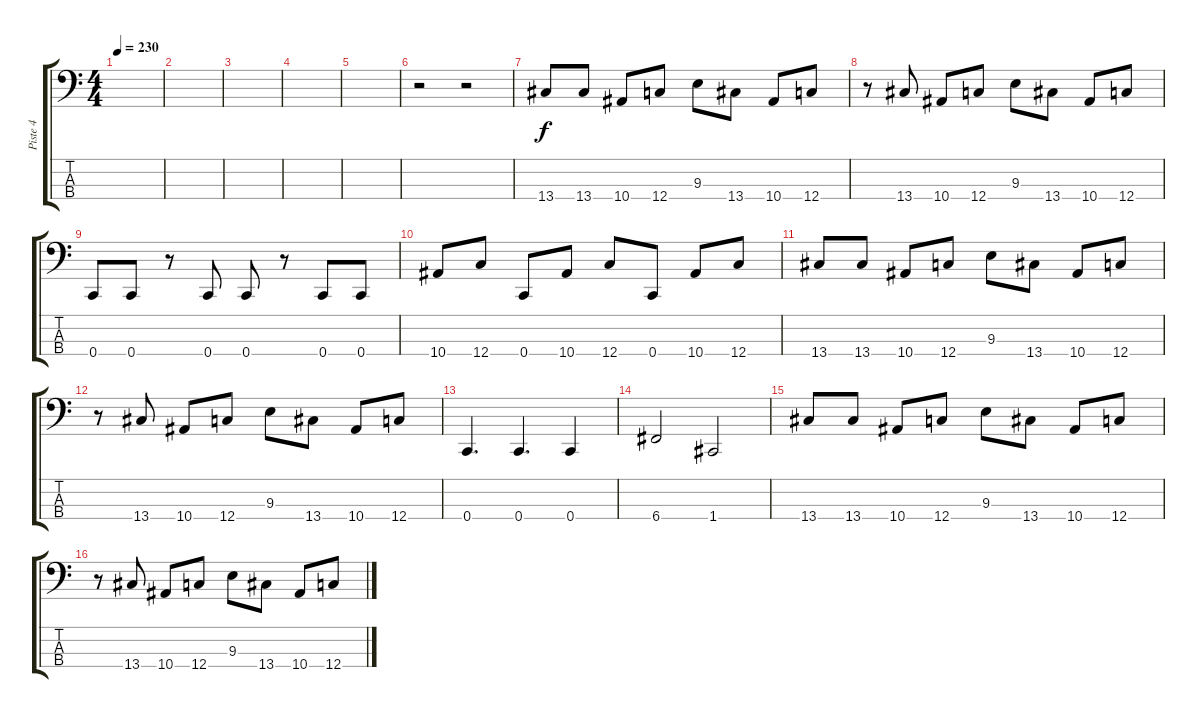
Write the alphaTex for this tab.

\track ("Piste 4" "Piste 4") {instrument electricbassfinger}
\staff {score tabs}
\tuning (F2 C2 G1 C1) {hide}
\ts (4 4)
\tempo 230
\clef f4
\ks c
|
|
|
|
|
r.2 r.2 |
13.4.8 13.4.8 10.4.8 12.4.8 9.3.8 13.4.8 10.4.8 12.4.8 |
r.8 13.4.8 10.4.8 12.4.8 9.3.8 13.4.8 10.4.8 12.4.8 |
0.4.8 0.4.8 r.8 0.4.8 0.4.8 r.8 0.4.8 0.4.8 |
10.4.8 12.4.8 0.4.8 10.4.8 12.4.8 0.4.8 10.4.8 12.4.8 |
13.4.8 13.4.8 10.4.8 12.4.8 9.3.8 13.4.8 10.4.8 12.4.8 |
r.8 13.4.8 10.4.8 12.4.8 9.3.8 13.4.8 10.4.8 12.4.8 |
0.4.4{d} 0.4.4{d} 0.4.4 |
6.4.2 1.4.2 |
13.4.8 13.4.8 10.4.8 12.4.8 9.3.8 13.4.8 10.4.8 12.4.8 |
r.8 13.4.8 10.4.8 12.4.8 9.3.8 13.4.8 10.4.8 12.4.8
